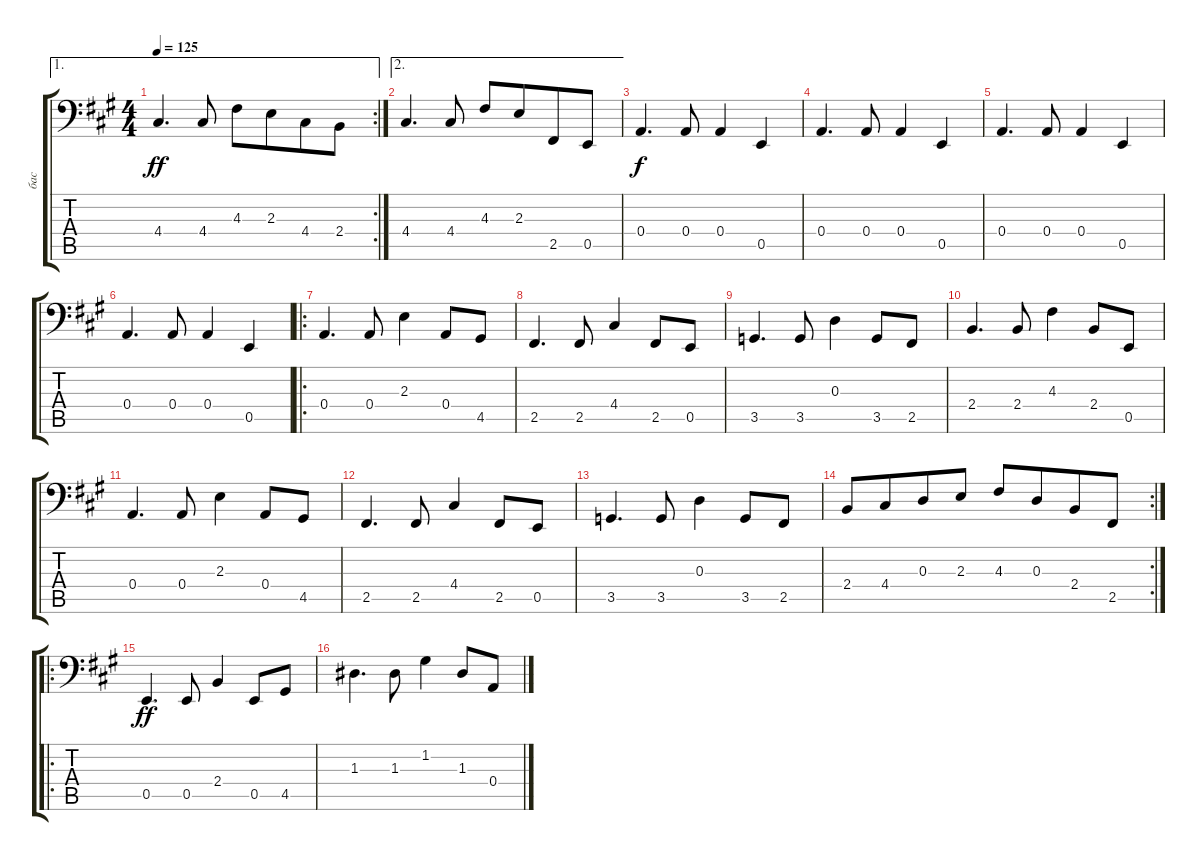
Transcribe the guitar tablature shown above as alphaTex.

\track ("бас" "бас") {instrument electricbasspick}
\staff {score tabs}
\tuning (C3 G2 D2 A1 E1 B0) {hide}
\ae 1
\rc 2
\ts (4 4)
\tempo 125
\clef f4
\ks f#minor
4.4.4{d dy ff} 4.4.8 4.3.8 2.3.8{beam merge} 4.4.8 2.4.8 |
\ae 2
4.4.4{d} 4.4.8 4.3.8 2.3.8{beam merge} 2.5.8 0.5.8 |
0.4.4{d dy f} 0.4.8 0.4.4 0.5.4 |
0.4.4{d} 0.4.8 0.4.4 0.5.4 |
0.4.4{d} 0.4.8 0.4.4 0.5.4 |
0.4.4{d} 0.4.8 0.4.4 0.5.4 |
\ro
0.4.4{d} 0.4.8 2.3.4 0.4.8 4.5.8 |
2.5.4{d} 2.5.8 4.4.4 2.5.8 0.5.8 |
3.5.4{d} 3.5.8 0.3.4 3.5.8 2.5.8 |
2.4.4{d} 2.4.8 4.3.4 2.4.8 0.5.8 |
0.4.4{d} 0.4.8 2.3.4 0.4.8 4.5.8 |
2.5.4{d} 2.5.8 4.4.4 2.5.8 0.5.8 |
3.5.4{d} 3.5.8 0.3.4 3.5.8 2.5.8 |
\rc 2
2.4.8 4.4.8{beam merge} 0.3.8 2.3.8 4.3.8 0.3.8{beam merge} 2.4.8 2.5.8 |
\ro
0.5.4{d dy ff} 0.5.8 2.4.4 0.5.8 4.5.8 |
1.3.4{d} 1.3.8 1.2.4 1.3.8 0.4.8
